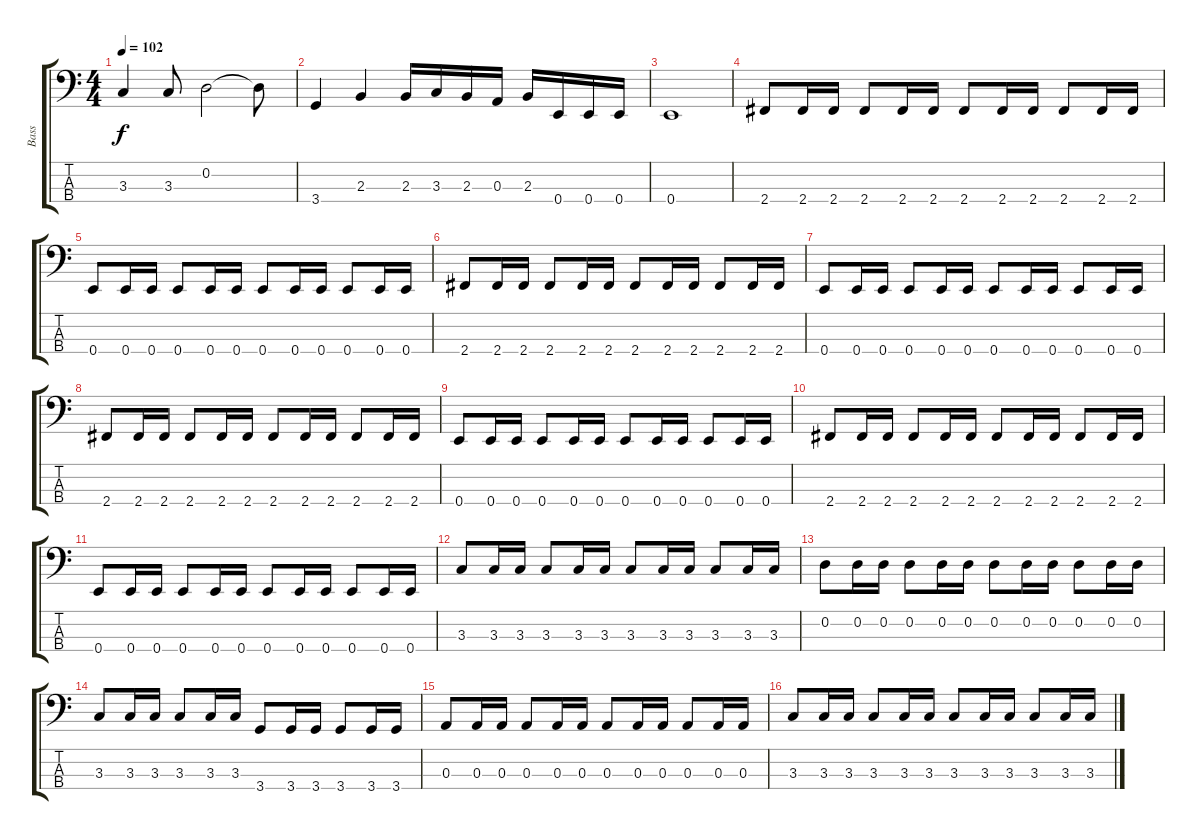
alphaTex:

\track ("Bass" "Bass") {instrument electricbassfinger}
\staff {score tabs}
\tuning (G2 D2 A1 E1) {hide}
\ts (4 4)
\tempo 102
\clef f4
\ks c
3.3.4{dy f} 3.3.8 0.2.2 0.2{t}.8 |
3.4.4 2.3.4 2.3.16 3.3.16 2.3.16 0.3.16 2.3.16 0.4.16 0.4.16 0.4.16 |
0.4.1 |
2.4.8 2.4.16 2.4.16 2.4.8 2.4.16 2.4.16 2.4.8 2.4.16 2.4.16 2.4.8 2.4.16 2.4.16 |
0.4.8 0.4.16 0.4.16 0.4.8 0.4.16 0.4.16 0.4.8 0.4.16 0.4.16 0.4.8 0.4.16 0.4.16 |
2.4.8 2.4.16 2.4.16 2.4.8 2.4.16 2.4.16 2.4.8 2.4.16 2.4.16 2.4.8 2.4.16 2.4.16 |
0.4.8 0.4.16 0.4.16 0.4.8 0.4.16 0.4.16 0.4.8 0.4.16 0.4.16 0.4.8 0.4.16 0.4.16 |
2.4.8 2.4.16 2.4.16 2.4.8 2.4.16 2.4.16 2.4.8 2.4.16 2.4.16 2.4.8 2.4.16 2.4.16 |
0.4.8 0.4.16 0.4.16 0.4.8 0.4.16 0.4.16 0.4.8 0.4.16 0.4.16 0.4.8 0.4.16 0.4.16 |
2.4.8 2.4.16 2.4.16 2.4.8 2.4.16 2.4.16 2.4.8 2.4.16 2.4.16 2.4.8 2.4.16 2.4.16 |
0.4.8 0.4.16 0.4.16 0.4.8 0.4.16 0.4.16 0.4.8 0.4.16 0.4.16 0.4.8 0.4.16 0.4.16 |
3.3.8 3.3.16 3.3.16 3.3.8 3.3.16 3.3.16 3.3.8 3.3.16 3.3.16 3.3.8 3.3.16 3.3.16 |
0.2.8 0.2.16 0.2.16 0.2.8 0.2.16 0.2.16 0.2.8 0.2.16 0.2.16 0.2.8 0.2.16 0.2.16 |
3.3.8 3.3.16 3.3.16 3.3.8 3.3.16 3.3.16 3.4.8 3.4.16 3.4.16 3.4.8 3.4.16 3.4.16 |
0.3.8 0.3.16 0.3.16 0.3.8 0.3.16 0.3.16 0.3.8 0.3.16 0.3.16 0.3.8 0.3.16 0.3.16 |
3.3.8 3.3.16 3.3.16 3.3.8 3.3.16 3.3.16 3.3.8 3.3.16 3.3.16 3.3.8 3.3.16 3.3.16
